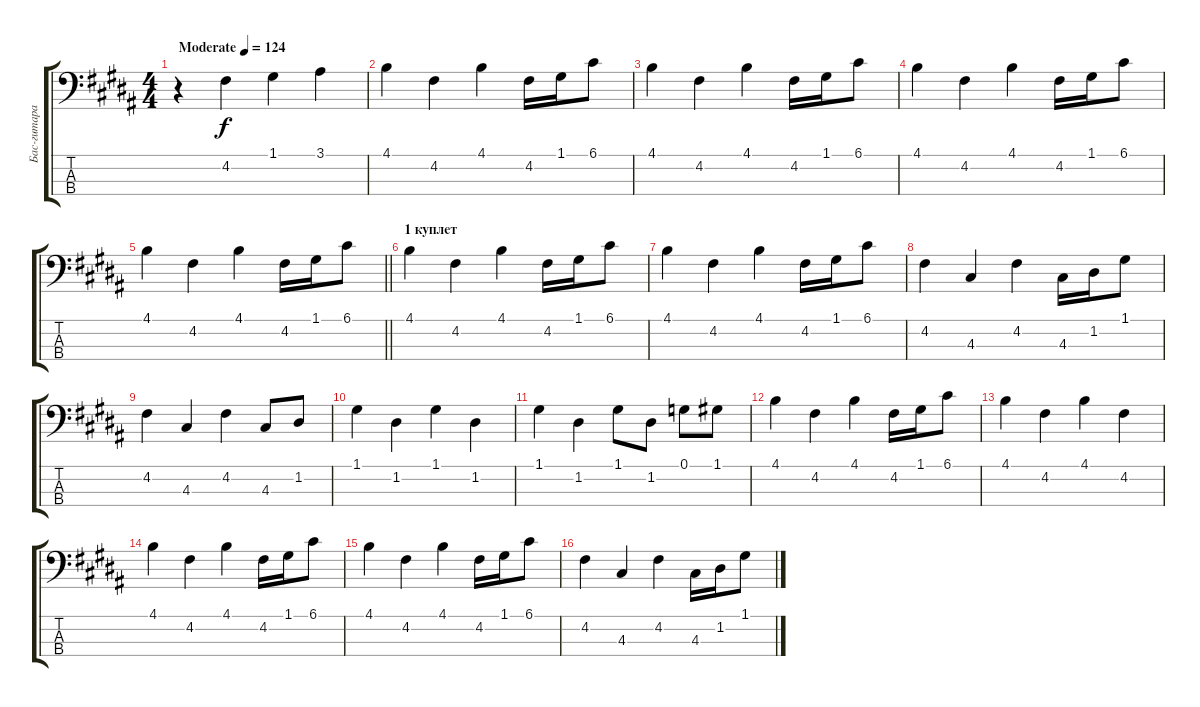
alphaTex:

\track ("Бас-гитара (А.Кутиков)" "Бас-гитара") {instrument electricbassfinger}
\staff {score tabs}
\tuning (G2 D2 A1 E1) {hide}
\ts (4 4)
\tempo (124 "Moderate")
\clef f4
\ks g#minor
r.4{dy f instrument electricbassfinger} 4.2.4 1.1.4 3.1.4 |
4.1.4 4.2.4 4.1.4 4.2.16 1.1.16 6.1.8 |
4.1.4 4.2.4 4.1.4 4.2.16 1.1.16 6.1.8 |
4.1.4 4.2.4 4.1.4 4.2.16 1.1.16 6.1.8 |
\barLineRight lightlight
4.1.4 4.2.4 4.1.4 4.2.16 1.1.16 6.1.8 |
\section ("" "1 куплет")
4.1.4 4.2.4 4.1.4 4.2.16 1.1.16 6.1.8 |
4.1.4 4.2.4 4.1.4 4.2.16 1.1.16 6.1.8 |
4.2.4 4.3.4 4.2.4 4.3.16 1.2.16 1.1.8 |
4.2.4 4.3.4 4.2.4 4.3.8 1.2.8 |
1.1.4 1.2.4 1.1.4 1.2.4 |
1.1.4 1.2.4 1.1.8 1.2.8 0.1.8 1.1.8 |
4.1.4 4.2.4 4.1.4 4.2.16 1.1.16 6.1.8 |
4.1.4 4.2.4 4.1.4 4.2.4 |
4.1.4 4.2.4 4.1.4 4.2.16 1.1.16 6.1.8 |
4.1.4 4.2.4 4.1.4 4.2.16 1.1.16 6.1.8 |
4.2.4 4.3.4 4.2.4 4.3.16 1.2.16 1.1.8
